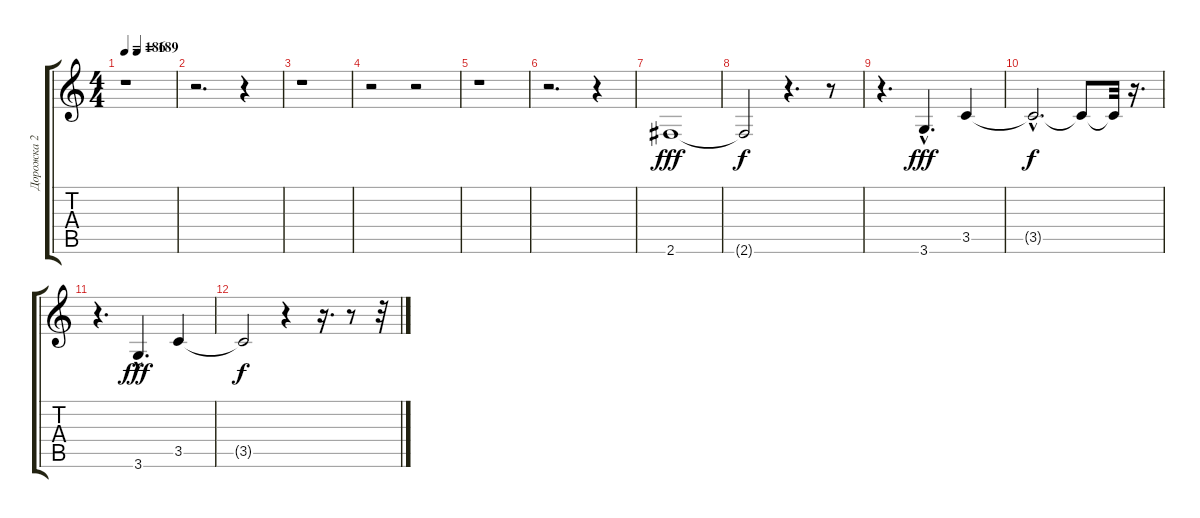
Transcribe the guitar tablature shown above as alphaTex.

\track ("Дорожка 2" "Дорожка 2") {instrument electricbassfinger}
\staff {score tabs}
\tuning (E4 B3 G3 D3 A2 E2) {hide}
\ts (4 4)
\tempo 186
\tempo (189 0.25)
\clef g2
\ks c
r.1{dy f} |
r.2{d} r.4 |
r.1 |
r.2 r.2 |
r.1 |
r.2{d} r.4 |
2.6.1{dy fff} |
2.6{t}.2{dy f} r.4{d} r.8 |
r.4{d} 3.6{hac}.4{d dy fff} 3.5.4 |
3.5{hac t}.2{d dy f} 3.5{t}.8 3.5{t}.32 r.16{d} |
r.4{d} 3.6{hac}.4{d dy fff} 3.5.4 |
3.5{t}.2{dy f} r.4 r.16{d} r.8 r.32
